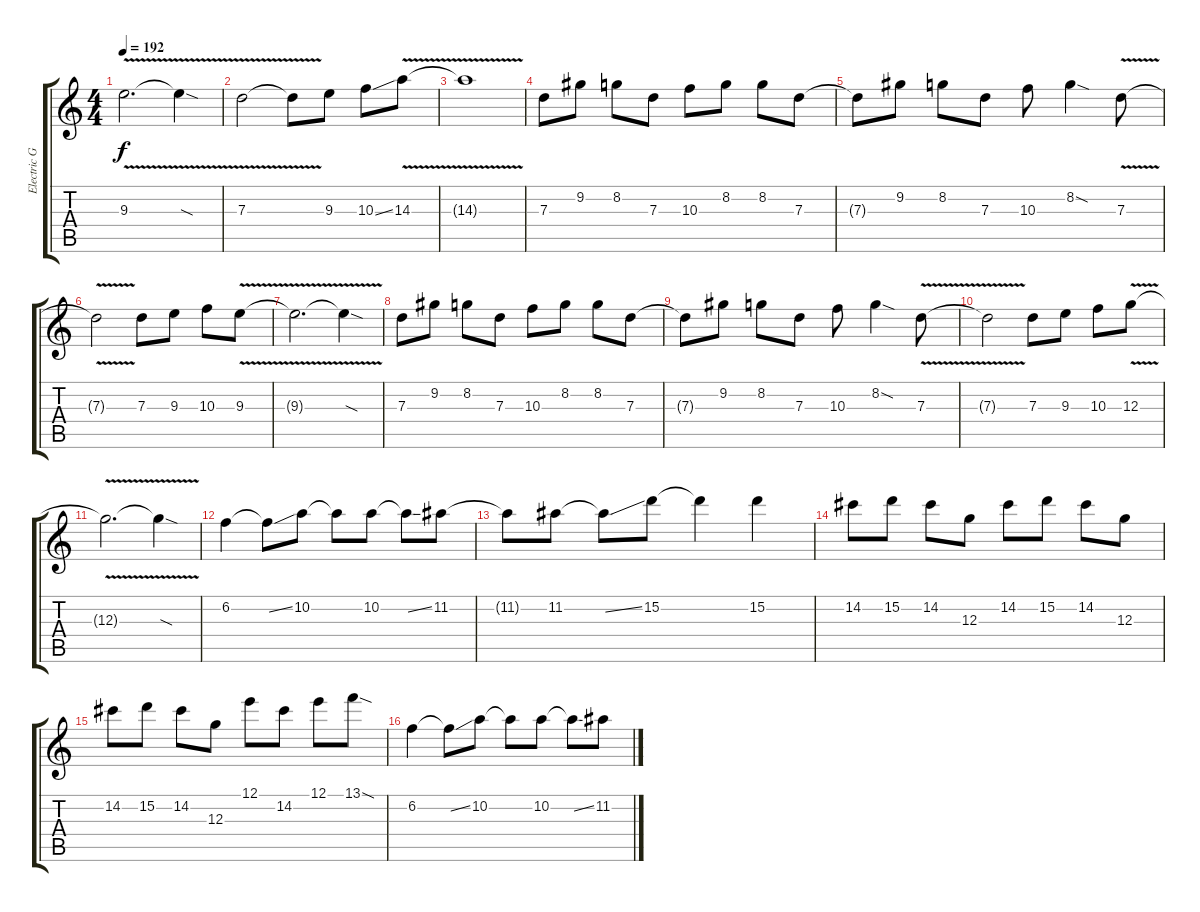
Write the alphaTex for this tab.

\track ("Electric Guitar" "Electric G") {instrument distortionguitar}
\staff {score tabs}
\tuning (E4 B3 G3 D3 A2 D2) {hide}
\ts (4 4)
\tempo 192
\clef g2
\ks c
9.3{v t}.2{d dy f} 9.3{v sod t}.4 |
7.3{v}.2 7.3{v t}.8 9.3.8 10.3{ss}.8 14.3{v}.8 |
14.3{v t}.1 |
7.3.8 9.2.8 8.2.8 7.3.8 10.3.8 8.2.8 8.2.8 7.3.8 |
7.3{t}.8 9.2.8 8.2.8 7.3.8 10.3.8 8.2{sod}.4 7.3{v}.8 |
7.3{v t}.2 7.3.8 9.3.8 10.3.8 9.3{v}.8 |
9.3{v t}.2{d} 9.3{v sod t}.4 |
7.3.8 9.2.8 8.2.8 7.3.8 10.3.8 8.2.8 8.2.8 7.3.8 |
7.3{t}.8 9.2.8 8.2.8 7.3.8 10.3.8 8.2{sod}.4 7.3{v}.8 |
7.3{v t}.2 7.3.8 9.3.8 10.3.8 12.3{v}.8 |
12.3{v t}.2{d} 12.3{v sod t}.4 |
6.2.4 6.2{ss t}.8 10.2.8 10.2{t}.8 10.2.8 10.2{ss t}.8 11.2.8 |
11.2{t}.8 11.2.8 11.2{ss t}.8 15.2.8 15.2{t}.4 15.2.4 |
14.2.8 15.2.8 14.2.8 12.3.8 14.2.8 15.2.8 14.2.8 12.3.8 |
14.2.8 15.2.8 14.2.8 12.3.8 12.1.8 14.2.8 12.1.8 13.1{sod}.8 |
6.2.4 6.2{ss t}.8 10.2.8 10.2{t}.8 10.2.8 10.2{ss t}.8 11.2.8
